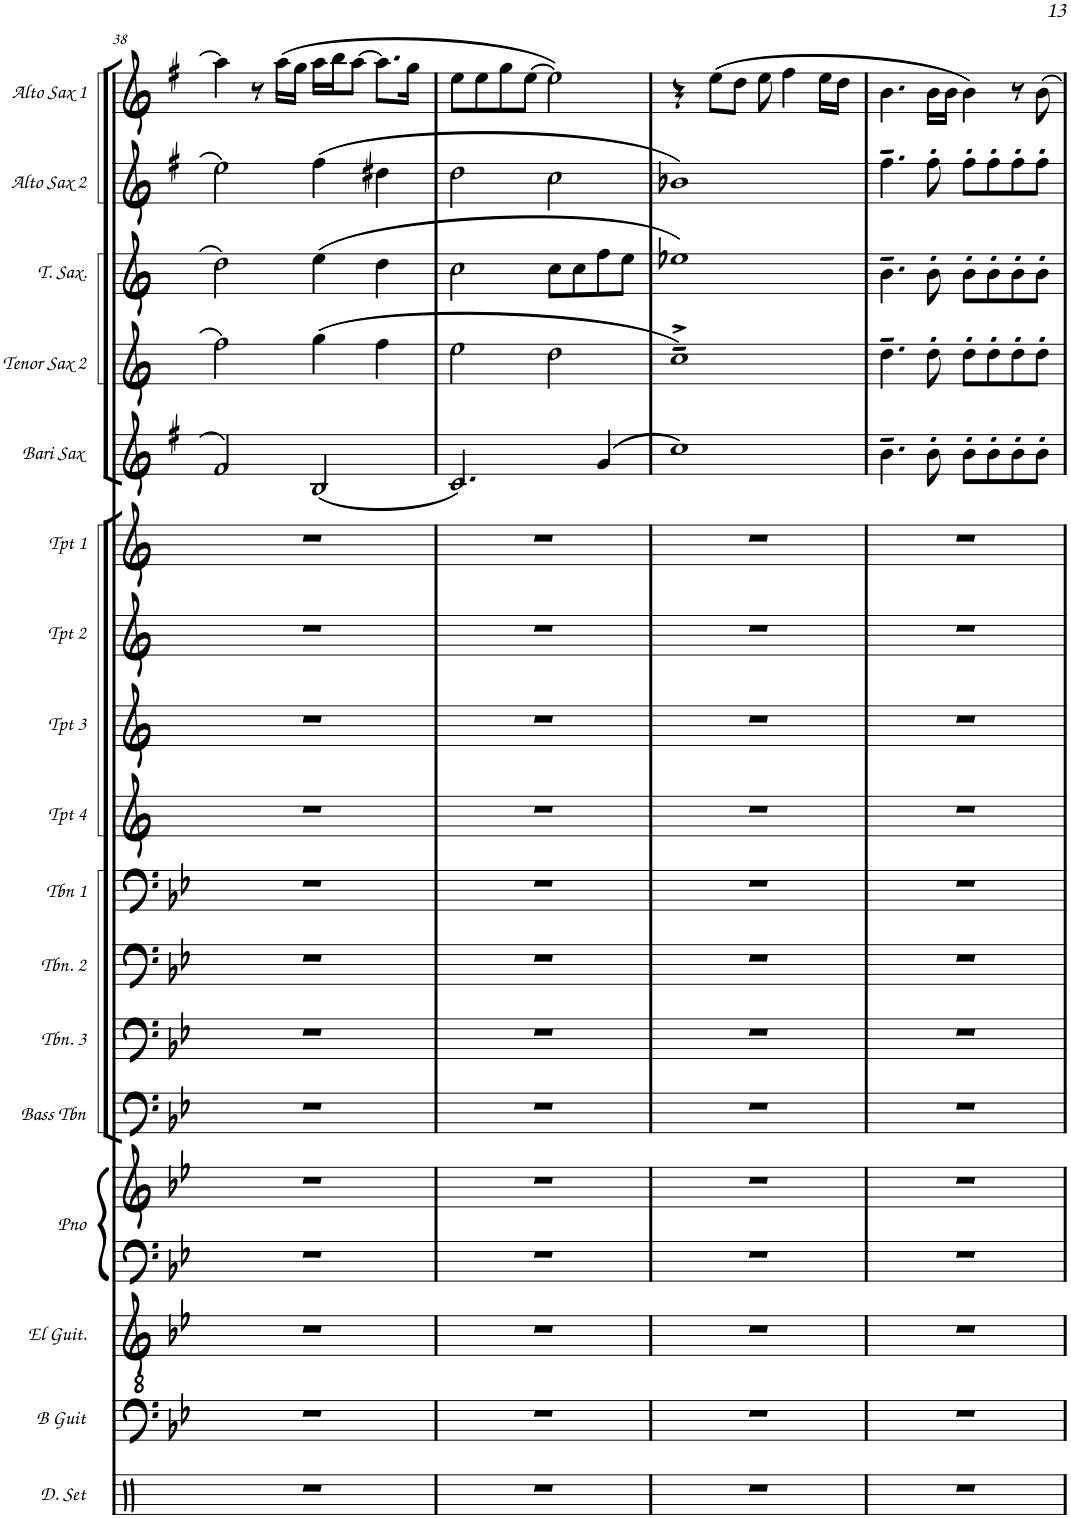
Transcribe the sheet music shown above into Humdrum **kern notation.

**kern	**kern	**kern	**kern	**kern	**kern	**kern	**kern	**kern	**kern	**kern	**kern	**kern	**kern	**kern	**kern	**kern	**kern
*part17	*part16	*part15	*part14	*part14	*part13	*part12	*part11	*part10	*part9	*part8	*part7	*part6	*part5	*part4	*part3	*part2	*part1
*staff18	*staff17	*staff16	*staff15	*staff14	*staff13	*staff12	*staff11	*staff10	*staff9	*staff8	*staff7	*staff6	*staff5	*staff4	*staff3	*staff2	*staff1
*I"Drumset	*I"Bass Guitar	*I"Electric Guitar	*I"Piano	*	*I"Bass Trombone	*I"Trombone 3	*I"Trombone 2	*I"Trombone 1	*I"Trumpet 4	*I"Trumpet 3	*I"Trumpet 2	*I"Trumpet 1	*I"Bari Sax	*I"Tenor Sax 2	*I"Tenor Sax 1	*I"Alto Sax 2	*I"Alto Sax 1
*I'D. Set	*I'B Guit	*I'El Guit.	*I'Pno	*	*I'Bass Tbn	*I'Tbn. 3	*I'Tbn. 2	*I'Tbn 1	*I'Tpt 4	*I'Tpt 3	*I'Tpt 2	*I'Tpt 1	*I'Bari Sax	*I'Tenor Sax 2	*I'Tenor Sax 1	*I'Alto Sax 2	*I'Alto Sax 1
!!LO:PB:g=z
*clefX	*clefF4	*clefGv2	*clefF4	*clefG2	*clefF4	*clefF4	*clefF4	*clefF4	*clefG2	*clefG2	*clefG2	*clefG2	*clefG2	*clefG2	*clefG2	*clefG2	*clefG2
*	*Trd7c12	*	*	*	*	*	*	*	*Trd1c2	*Trd1c2	*Trd1c2	*Trd1c2	*Trd12c21	*Trd8c14	*Trd8c14	*Trd5c9	*Trd5c9
*k[]	*k[b-e-]	*k[b-e-]	*k[b-e-]	*k[b-e-]	*k[b-e-]	*k[b-e-]	*k[b-e-]	*k[b-e-]	*k[]	*k[]	*k[]	*k[]	*k[f#]	*k[]	*k[]	*k[f#]	*k[f#]
*M4/4	*M4/4	*M4/4	*M4/4	*M4/4	*M4/4	*M4/4	*M4/4	*M4/4	*M4/4	*M4/4	*M4/4	*M4/4	*M4/4	*M4/4	*M4/4	*M4/4	*M4/4
=38	=38	=38	=38	=38	=38	=38	=38	=38	=38	=38	=38	=38	=38	=38	=38	=38	=38
1r	1r	1r	1r	1r	1r	1r	1r	1r	1r	1r	1r	1r	2f#/	2ff\	2dd\	2ee\	4aa\]
.	.	.	.	.	.	.	.	.	.	.	.	.	.	.	.	.	8r
.	.	.	.	.	.	.	.	.	.	.	.	.	.	.	.	.	(16aa\LL
.	.	.	.	.	.	.	.	.	.	.	.	.	.	.	.	.	16gg\JJ
.	.	.	.	.	.	.	.	.	.	.	.	.	(2B/	(4gg\	(4ee\	(4ff#\	16aa\LL
.	.	.	.	.	.	.	.	.	.	.	.	.	.	.	.	.	16bb\J
.	.	.	.	.	.	.	.	.	.	.	.	.	.	.	.	.	[8aa\J
.	.	.	.	.	.	.	.	.	.	.	.	.	.	4ff\	4dd\	4dd#X\	8.aa\L]
.	.	.	.	.	.	.	.	.	.	.	.	.	.	.	.	.	16gg\Jk
=39	=39	=39	=39	=39	=39	=39	=39	=39	=39	=39	=39	=39	=39	=39	=39	=39	=39
1r	1r	1r	1r	1r	1r	1r	1r	1r	1r	1r	1r	1r	2.c/)	2ee\	2cc\	2dd\	8ee\L
.	.	.	.	.	.	.	.	.	.	.	.	.	.	.	.	.	8ee\
.	.	.	.	.	.	.	.	.	.	.	.	.	.	.	.	.	8gg\
.	.	.	.	.	.	.	.	.	.	.	.	.	.	.	.	.	[8ee\J
.	.	.	.	.	.	.	.	.	.	.	.	.	.	2dd\	8cc\L	2cc\	2ee\])
.	.	.	.	.	.	.	.	.	.	.	.	.	.	.	8cc\	.	.
.	.	.	.	.	.	.	.	.	.	.	.	.	(4g/	.	8ff\	.	.
.	.	.	.	.	.	.	.	.	.	.	.	.	.	.	8ee\J	.	.
=40	=40	=40	=40	=40	=40	=40	=40	=40	=40	=40	=40	=40	=40	=40	=40	=40	=40
1r	1r	1r	1r	1r	1r	1r	1r	1r	1r	1r	1r	1r	1cc)	1cc~^)	1ee-X)	1b-X)	4r
.	.	.	.	.	.	.	.	.	.	.	.	.	.	.	.	.	(8ee\L
.	.	.	.	.	.	.	.	.	.	.	.	.	.	.	.	.	8dd\J
.	.	.	.	.	.	.	.	.	.	.	.	.	.	.	.	.	8ee\
.	.	.	.	.	.	.	.	.	.	.	.	.	.	.	.	.	4ff#\
.	.	.	.	.	.	.	.	.	.	.	.	.	.	.	.	.	16ee\LL
.	.	.	.	.	.	.	.	.	.	.	.	.	.	.	.	.	16dd\JJ
=41	=41	=41	=41	=41	=41	=41	=41	=41	=41	=41	=41	=41	=41	=41	=41	=41	=41
1r	1r	1r	1r	1r	1r	1r	1r	1r	1r	1r	1r	1r	4.b~\	4.dd~\	4.b~\	4.ff#~\	4.b\
.	.	.	.	.	.	.	.	.	.	.	.	.	8b'\	8dd'\	8b'\	8ff#'\	16b\LL
.	.	.	.	.	.	.	.	.	.	.	.	.	.	.	.	.	16b\JJ
.	.	.	.	.	.	.	.	.	.	.	.	.	8b'\L	8dd'\L	8b'\L	8ff#'\L	4b\)
.	.	.	.	.	.	.	.	.	.	.	.	.	8b'\	8dd'\	8b'\	8ff#'\	.
.	.	.	.	.	.	.	.	.	.	.	.	.	8b'\	8dd'\	8b'\	8ff#'\	8r
.	.	.	.	.	.	.	.	.	.	.	.	.	8b'\J	8dd'\J	8b'\J	8ff#'\J	8b\
=	=	=	=	=	=	=	=	=	=	=	=	=	=	=	=	=	=
*-	*-	*-	*-	*-	*-	*-	*-	*-	*-	*-	*-	*-	*-	*-	*-	*-	*-
